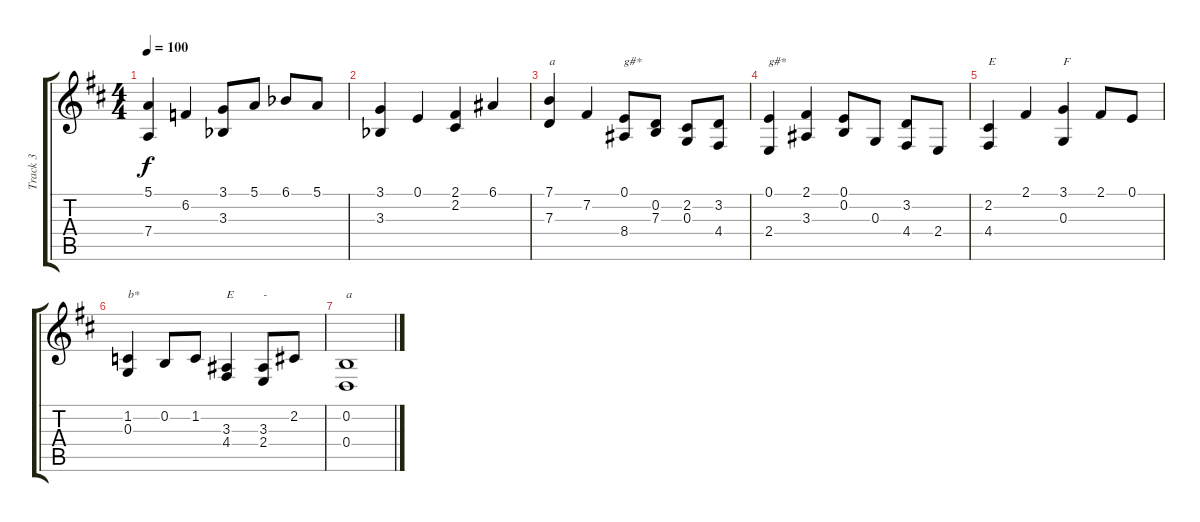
\track ("Track 3" "Track 3") {instrument acousticgrandpiano}
\staff {score tabs}
\tuning (E4 B3 G3 D3 A2 E2) {hide}
\ts (4 4)
\tempo 100
\clef g2
\ks bminor
(5.1 7.4).4{dy f} 6.2.4 (3.1 3.3{acc b}).8 5.1.8 6.1{acc b}.8 5.1.8 |
(3.1 3.3{acc b}).4 0.1.4 (2.1 2.2).4 6.1.4 |
(7.1 7.3).4{txt "a"} 7.2.4 (0.1 8.4).8{txt "g#*"} (0.2 7.3).8 (2.2 0.3).8 (3.2 4.4).8 |
(0.1 2.4).4{txt "g#*"} (2.1 3.3).4 (0.1 0.2).8 0.3.8 (3.2 4.4).8 2.4.8 |
(2.2 4.4).4{txt "E"} 2.1.4 (3.1 0.3).4{txt "F"} 2.1.8 0.1.8 |
(1.2 0.3).4{txt "b*"} 0.2.8 1.2.8 (3.3 4.4).4{txt "E"} (3.3 2.4).8{txt "-"} 2.2.8 |
(0.2 0.4).1{txt "a"}
